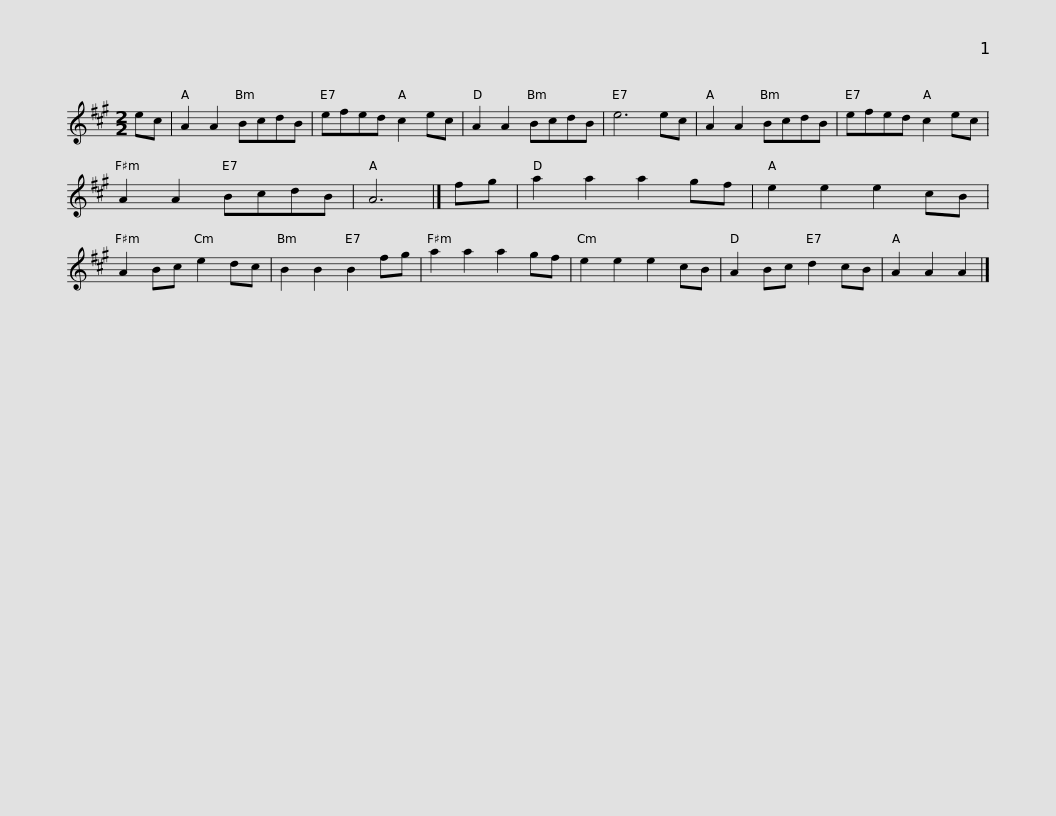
X:1
L:1/8
M:2/2
I:linebreak $
K:A
V:1 treble
V:1
 ec | A2 A2 BcdB | efed c2 ec | A2 A2 BcdB | e6 ec | %5
 A2 A2 BcdB | efed c2 ec |$ A2 A2 BcdB | A6 |] fg | %10
 a2 a2 a2 gf | e2 e2 e2 cB | A2 Bc e2 dc | B2 B2 B2 fg | a2 a2 a2 gf |$ %15
 e2 e2 e2 cB | A2 Bc d2 cB | A2 A2 A2 |] %18
